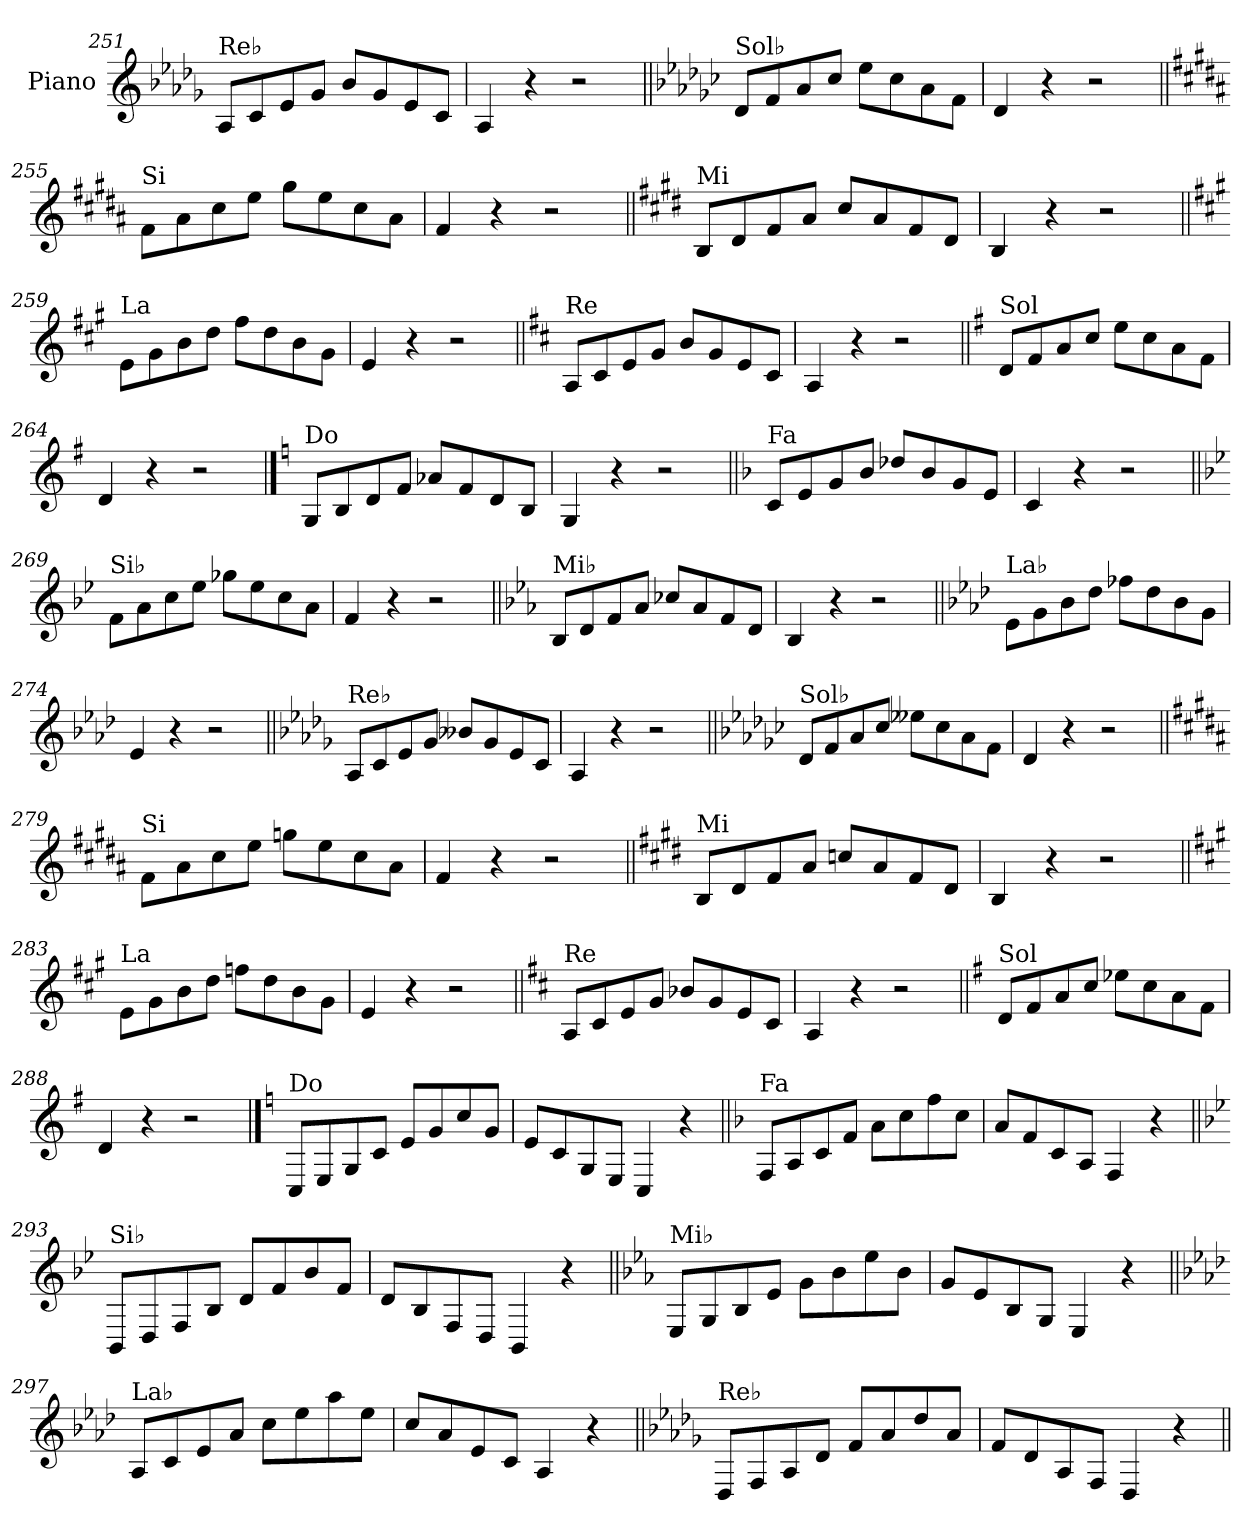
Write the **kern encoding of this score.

**kern
*part1
*staff1
*I"Piano
*I'Pno.
*clefG2
*k[b-e-a-d-g-]
=251
!LO:TX:a:t=Re♭
8A-/L
8c/
8e-/
8g-/J
8b-/L
8g-/
8e-/
8c/J
=252
4A-/
4r
2r
!!LO:LB:g=z
=253||
*k[b-e-a-d-g-c-]
!LO:TX:a:t=Sol♭
8d-/L
8f/
8a-/
8cc-/J
8ee-\L
8cc-\
8a-\
8f\J
=254
4d-/
4r
2r
=255||
*k[f#c#g#d#a#]
!LO:TX:a:t=Si
8f#\L
8a#\
8cc#\
8ee\J
8gg#\L
8ee\
8cc#\
8a#\J
=256
4f#/
4r
2r
=257||
*k[f#c#g#d#]
!LO:TX:a:t=Mi
8B/L
8d#/
8f#/
8a/J
8cc#/L
8a/
8f#/
8d#/J
=258
4B/
4r
2r
!!LO:LB:g=z
=259||
*k[f#c#g#]
!LO:TX:a:t=La
8e\L
8g#\
8b\
8dd\J
8ff#\L
8dd\
8b\
8g#\J
=260
4e/
4r
2r
=261||
*k[f#c#]
!LO:TX:a:t=Re
8A/L
8c#/
8e/
8g/J
8b/L
8g/
8e/
8c#/J
=262
4A/
4r
2r
=263||
*k[f#]
!LO:TX:a:t=Sol
8d/L
8f#/
8a/
8cc/J
8ee\L
8cc\
8a\
8f#\J
=264
4d/
4r
2r
!!LO:LB:g=z
==265
*k[]
!LO:TX:a:t=Do
8G/L
8B/
8d/
8f/J
8a-X/L
8f/
8d/
8B/J
=266
4G/
4r
2r
=267||
*k[b-]
!LO:TX:a:t=Fa
8c/L
8e/
8g/
8b-/J
8dd-X/L
8b-/
8g/
8e/J
=268
4c/
4r
2r
=269||
*k[b-e-]
!LO:TX:a:t=Si♭
8f\L
8a\
8cc\
8ee-\J
8gg-X\L
8ee-\
8cc\
8a\J
=270
4f/
4r
2r
!!LO:LB:g=z
=271||
*k[b-e-a-]
!LO:TX:a:t=Mi♭
8B-/L
8d/
8f/
8a-/J
8cc-X/L
8a-/
8f/
8d/J
=272
4B-/
4r
2r
=273||
*k[b-e-a-d-]
!LO:TX:a:t=La♭
8e-\L
8g\
8b-\
8dd-\J
8ff-X\L
8dd-\
8b-\
8g\J
=274
4e-/
4r
2r
=275||
*k[b-e-a-d-g-]
!LO:TX:a:t=Re♭
8A-/L
8c/
8e-/
8g-/J
8b--X/L
8g-/
8e-/
8c/J
=276
4A-/
4r
2r
!!LO:LB:g=z
=277||
*k[b-e-a-d-g-c-]
!LO:TX:a:t=Sol♭
8d-/L
8f/
8a-/
8cc-/J
8ee--X\L
8cc-\
8a-\
8f\J
=278
4d-/
4r
2r
=279||
*k[f#c#g#d#a#]
!LO:TX:a:t=Si
8f#\L
8a#\
8cc#\
8ee\J
8ggn\L
8ee\
8cc#\
8a#\J
=280
4f#/
4r
2r
=281||
*k[f#c#g#d#]
!LO:TX:a:t=Mi
8B/L
8d#/
8f#/
8a/J
8ccn/L
8a/
8f#/
8d#/J
=282
4B/
4r
2r
!!LO:LB:g=z
=283||
*k[f#c#g#]
!LO:TX:a:t=La
8e\L
8g#\
8b\
8dd\J
8ffn\L
8dd\
8b\
8g#\J
=284
4e/
4r
2r
=285||
*k[f#c#]
!LO:TX:a:t=Re
8A/L
8c#/
8e/
8g/J
8b-X/L
8g/
8e/
8c#/J
=286
4A/
4r
2r
=287||
*k[f#]
!LO:TX:a:t=Sol
8d/L
8f#/
8a/
8cc/J
8ee-X\L
8cc\
8a\
8f#\J
=288
4d/
4r
2r
!!LO:PB:g=z
==289
*k[]
!LO:TX:a:t=Do
8C/L
8E/
8G/
8c/J
8e/L
8g/
8cc/
8g/J
=290
8e/L
8c/
8G/
8E/J
4C/
4r
=291||
*k[b-]
!LO:TX:a:t=Fa
8F/L
8A/
8c/
8f/J
8a\L
8cc\
8ff\
8cc\J
=292
8a/L
8f/
8c/
8A/J
4F/
4r
=293||
*k[b-e-]
!LO:TX:a:t=Si♭
8BB-/L
8D/
8F/
8B-/J
8d/L
8f/
8b-/
8f/J
=294
8d/L
8B-/
8F/
8D/J
4BB-/
4r
!!LO:LB:g=z
=295||
*k[b-e-a-]
!LO:TX:a:t=Mi♭
8E-/L
8G/
8B-/
8e-/J
8g\L
8b-\
8ee-\
8b-\J
=296
8g/L
8e-/
8B-/
8G/J
4E-/
4r
=297||
*k[b-e-a-d-]
!LO:TX:a:t=La♭
8A-/L
8c/
8e-/
8a-/J
8cc\L
8ee-\
8aa-\
8ee-\J
=298
8cc/L
8a-/
8e-/
8c/J
4A-/
4r
=299||
*k[b-e-a-d-g-]
!LO:TX:a:t=Re♭
8D-/L
8F/
8A-/
8d-/J
8f/L
8a-/
8dd-/
8a-/J
=300
8f/L
8d-/
8A-/
8F/J
4D-/
4r
=||
*-
